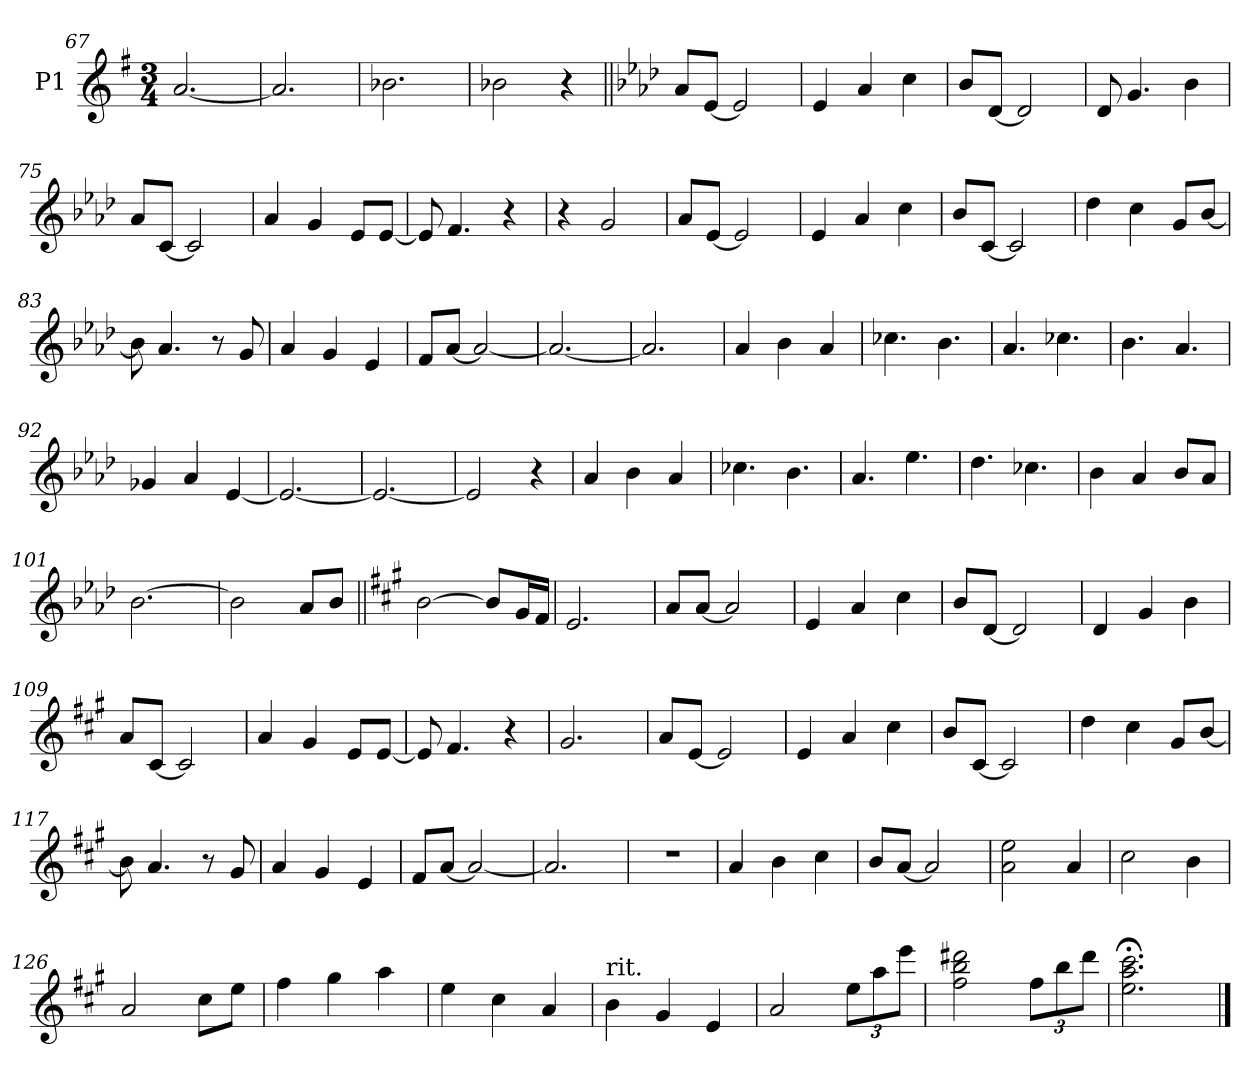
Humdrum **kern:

**kern
*part1
*staff1
*I"P1
*clefG2
*k[f#]
*e:
*M3/4
=67
[<2.a/
=68
2.a/]
!!LO:LB:g=z
=69
2.b-X\
=70
2b-X\
4r
=71||
*k[b-e-a-d-]
*f:
8a-/L
[<8e-/J
2e-/]
=72
4e-/
4a-/
4cc\
=73
8b-/L
[<8d-/J
2d-/]
=74
8d-/
4.g/
4b-\
=75
8a-/L
[<8c/J
2c/]
!!LO:PB:g=z
=76
4a-/
4g/
8e-/L
[<8e-/J
=77
8e-/]
4.f/
4r
=78
4r
2g/
=79
8a-/L
[<8e-/J
2e-/]
=80
4e-/
4a-/
4cc\
=81
8b-/L
[<8c/J
2c/]
=82
4dd-\
4cc\
8g/L
[<8b-/J
!!LO:LB:g=z
=83
8b-\]
4.a-/
8r
8g/
=84
4a-/
4g/
4e-/
=85
8f/L
[<8a-/J
2a-/_
=86
2.a-/_
=87
2.a-/]
=88
4a-/
4b-\
4a-/
=89
4.cc-X\
4.b-\
=90
4.a-/
4.cc-X\
=91
4.b-\
4.a-/
!!LO:LB:g=z
=92
4g-X/
4a-/
[<4e-/
=93
2.e-/_
=94
2.e-/_
=95
2e-/]
4r
=96
4a-/
4b-\
4a-/
=97
4.cc-X\
4.b-\
=98
4.a-/
4.ee-\
=99
4.dd-\
4.cc-X\
=100
4b-\
4a-/
8b-/L
8a-/J
!!LO:LB:g=z
=101
[>2.b-\
=102
2b-\]
8a-/L
8b-/J
=103||
*k[f#c#g#]
*f#:
[>2b\
8b/L]
16g#/L
16f#/JJ
=104
2.e/
=105
8a/L
[<8a/J
2a/]
=106
4e/
4a/
4cc#\
=107
8b/L
[<8d/J
2d/]
!!LO:LB:g=z
=108
4d/
4g#/
4b\
=109
8a/L
[<8c#/J
2c#/]
=110
4a/
4g#/
8e/L
[<8e/J
=111
8e/]
4.f#/
4r
=112
2.g#/
=113
8a/L
[<8e/J
2e/]
=114
4e/
4a/
4cc#\
=115
8b/L
[<8c#/J
2c#/]
!!LO:LB:g=z
=116
4dd\
4cc#\
8g#/L
[<8b/J
=117
8b\]
4.a/
8r
8g#/
=118
4a/
4g#/
4e/
=119
8f#/L
[<8a/J
2a/_
=120
2.a/]
=121
2.r
=122
4a/
4b\
4cc#\
=123
8b/L
[<8a/J
2a/]
=124
2a\ 2ee\
4a/
!!LO:LB:g=z
=125
2cc#\
4b\
=126
2a/
8cc#\L
8ee\J
=127
4ff#\
4gg#\
4aa\
=128
4ee\
4cc#\
4a/
=129
!LO:TX:a:t=rit.
4b\
4g#/
4e/
=130
2a/
*Xbrackettup
12ee\L
12aa\
12eee\J
=131
2ff#\ 2bb\ 2ddd#X\
12ff#\L
12bb\
12ddd#\J
=132
2.ee\;< 2.aa\;< 2.ccc#\;<
==
*-
